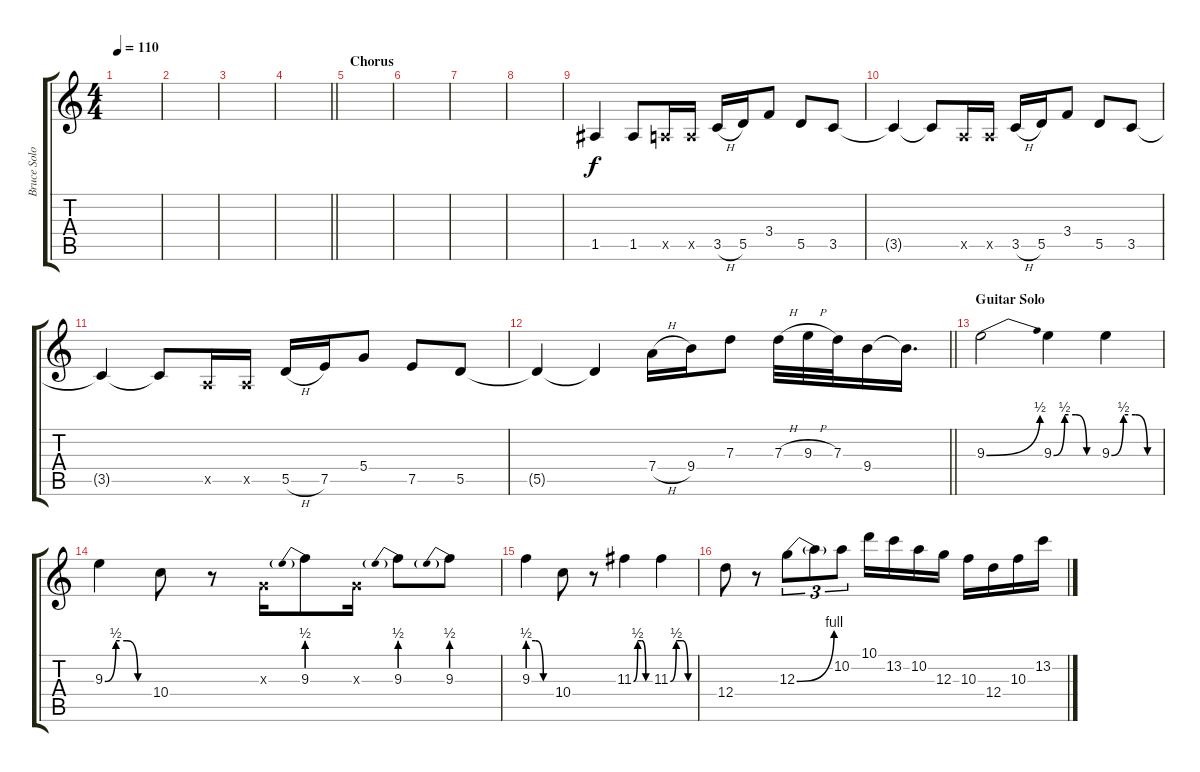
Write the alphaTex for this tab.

\track ("Bruce Solo" "Bruce Solo") {instrument electricguitarjazz}
\staff {score tabs}
\tuning (E4 B3 G3 D3 A2 E2) {hide}
\ts (4 4)
\tempo 110
\clef g2
\ks c
|
|
|
\barLineRight lightlight
|
\section ("" "Chorus")
|
|
|
|
1.5.4 1.5.8 0.5{x}.16 0.5{x}.16 3.5{h}.16 5.5.16 3.4.8 5.5.8 3.5.8 |
3.5{t}.4 3.5{t}.8 0.5{x}.16 0.5{x}.16 3.5{h}.16 5.5.16 3.4.8 5.5.8 3.5.8 |
3.5{t}.4 3.5{t}.8 0.5{x}.16 0.5{x}.16 5.5{h}.16 7.5.16 5.4.8 7.5.8 5.5.8 |
\barLineRight lightlight
5.5{t}.4 5.5{t}.4 7.4{h}.16 9.4.16 7.3.8 7.3{h}.32 9.3{h}.32 7.3.32 9.4.16 9.4{t}.16{d} |
\section ("" "Guitar Solo")
9.3{be (bend 0 0 60 2)}.2 9.3{be (custom 0 0 15 2 30 2 45 0 60 0)}.4 9.3{be (custom 0 0 15 2 30 2 45 0 60 0)}.4 |
9.3{be (custom 0 0 15 2 30 2 45 0 60 0)}.4 10.4.8 r.8 0.3{x}.16 9.3{be (prebend 0 2 60 2)}.8 0.3{x}.16 9.3{be (prebend 0 2 60 2)}.8 9.3{be (prebend 0 2 60 2)}.8 |
9.3{be (custom 0 2 20 2 40 0 60 0)}.4 10.4.8 r.8 11.3{be (custom 0 0 15 2 30 2 45 0 60 0)}.4 11.3{be (custom 0 0 15 2 30 2 45 0 60 0)}.4 |
12.4.8 r.8 12.3{be (bend 0 0 60 4)}.8{tu (3 2)} 12.3{t}.8{tu (3 2)} 10.2.8{tu (3 2)} 10.1.16 13.2.16 10.2.16 12.3.16 10.3.16 12.4.16 10.3.16 13.2.16
